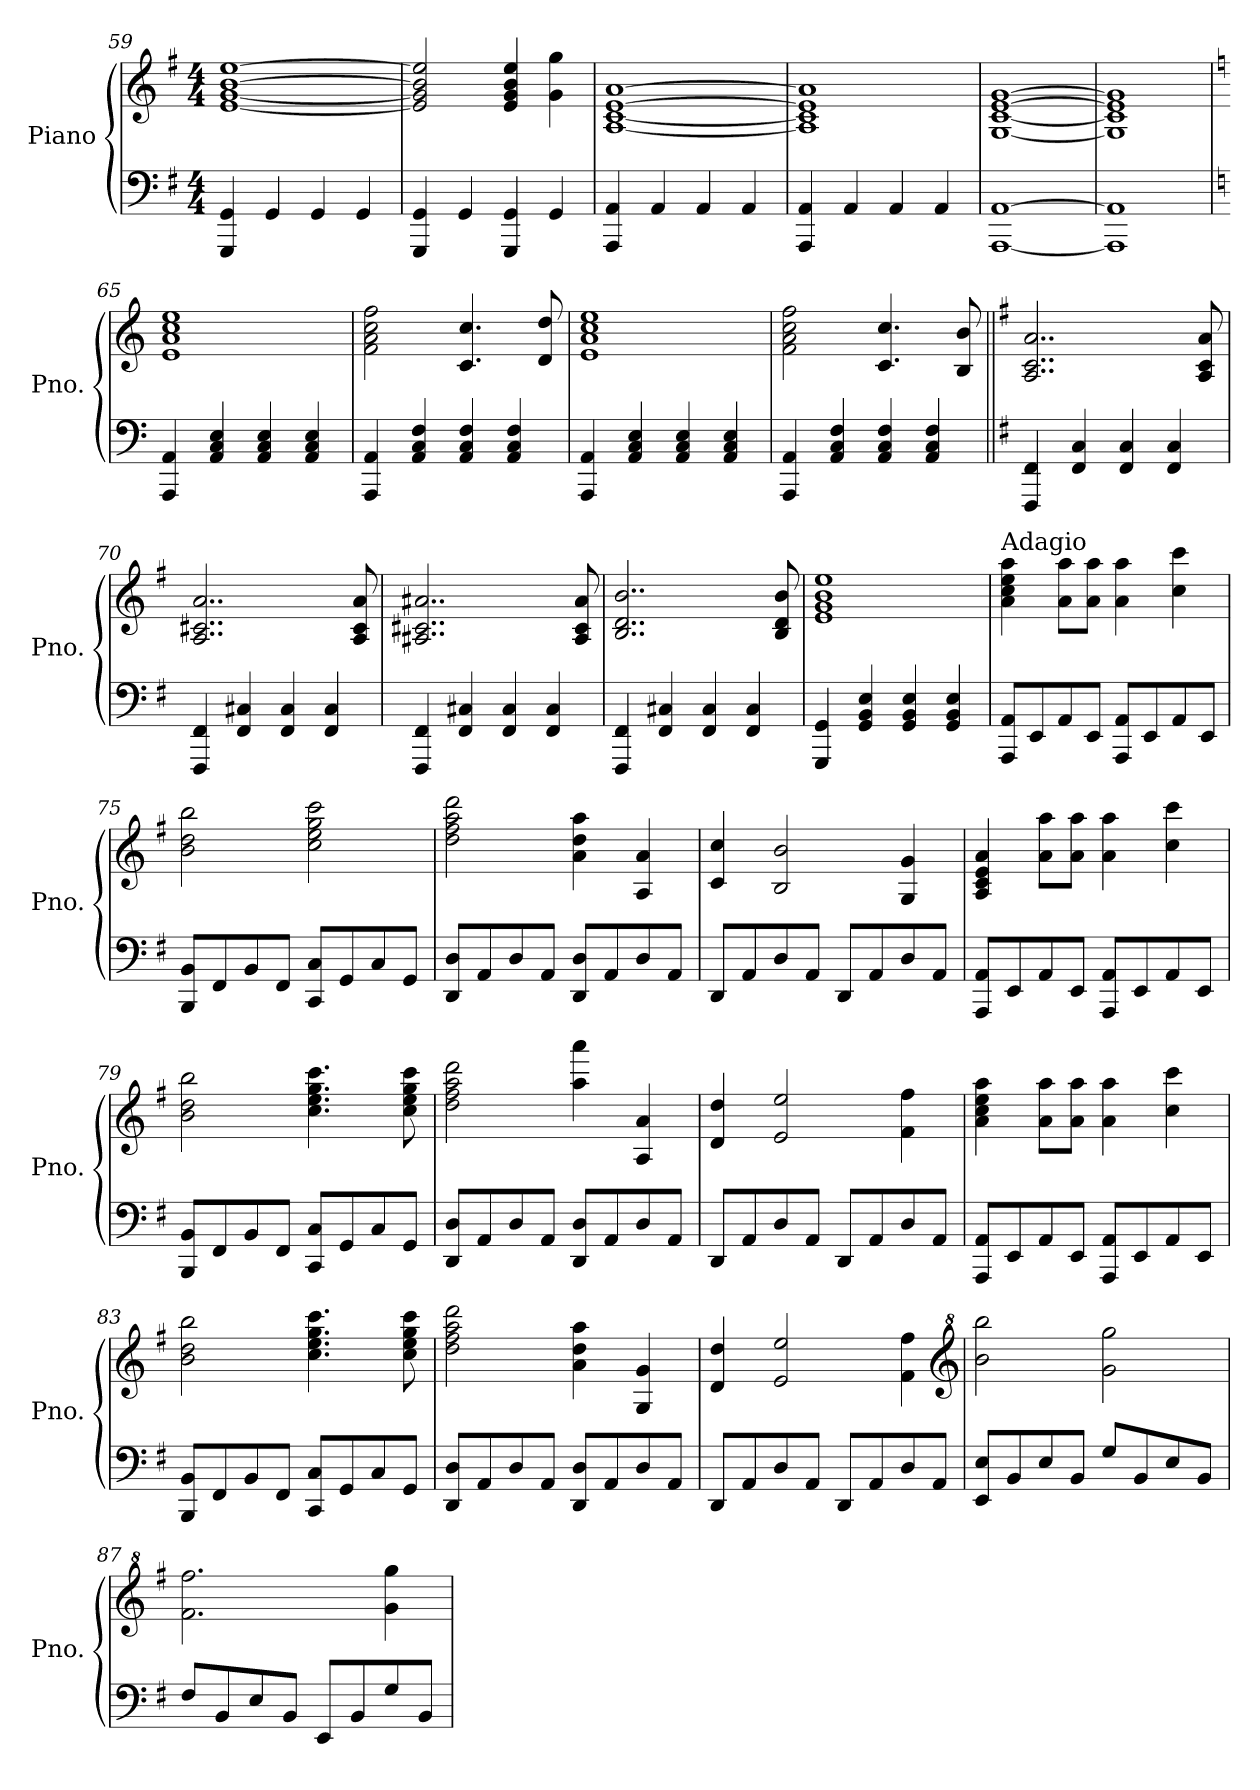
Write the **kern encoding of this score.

**kern	**kern
*part1	*part1
*staff2	*staff1
*I"Piano	*
*I'Pno.	*
*clefF4	*clefG2
*k[f#]	*k[f#]
*G:	*G:
*M4/4	*M4/4
=59	=59
4GGG/ 4GG/	[1e [1g [1b [1ee
4GG/	.
4GG/	.
4GG/	.
!!LO:LB:g=z
=60	=60
4GGG/ 4GG/	2e/] 2g/] 2b/] 2ee/]
4GG/	.
4GGG/ 4GG/	4e/ 4g/ 4b/ 4ee/
4GG/	4g\ 4gg\
=61	=61
4AAA/ 4AA/	[1A [1c [1e [1a
4AA/	.
4AA/	.
4AA/	.
=62	=62
4AAA/ 4AA/	1A] 1c] 1e] 1a]
4AA/	.
4AA/	.
4AA/	.
=63	=63
[1AAA [1AA	[1G [1c [1e [1g
=64	=64
1AAA] 1AA]	1G] 1c] 1e] 1g]
=65	=65
*k[]	*k[]
*C:	*C:
4AAA/ 4AA/	1e 1a 1cc 1ee
4AA/ 4C/ 4E/	.
4AA/ 4C/ 4E/	.
4AA/ 4C/ 4E/	.
=66	=66
4AAA/ 4AA/	2f\ 2a\ 2cc\ 2ff\
4AA/ 4C/ 4F/	.
4AA/ 4C/ 4F/	4.c/ 4.cc/
4AA/ 4C/ 4F/	.
.	8d/ 8dd/
=67	=67
4AAA/ 4AA/	1e 1a 1cc 1ee
4AA/ 4C/ 4E/	.
4AA/ 4C/ 4E/	.
4AA/ 4C/ 4E/	.
=68	=68
4AAA/ 4AA/	2f\ 2a\ 2cc\ 2ff\
4AA/ 4C/ 4F/	.
4AA/ 4C/ 4F/	4.c/ 4.cc/
4AA/ 4C/ 4F/	.
.	8B/ 8b/
!!LO:PB:g=z
=69||	=69||
*k[f#]	*k[f#]
*G:	*G:
4FFF#/ 4FF#/	2..A/ 2..c/ 2..a/
4FF#/ 4C/	.
4FF#/ 4C/	.
4FF#/ 4C/	.
.	8A/ 8c/ 8a/
=70	=70
4FFF#/ 4FF#/	2..A/ 2..c#X/ 2..a/
4FF#/ 4C#X/	.
4FF#/ 4C#/	.
4FF#/ 4C#/	.
.	8A/ 8c#/ 8a/
=71	=71
4FFF#/ 4FF#/	2..A#X/ 2..c#X/ 2..a#X/
4FF#/ 4C#X/	.
4FF#/ 4C#/	.
4FF#/ 4C#/	.
.	8A#/ 8c#/ 8a#/
=72	=72
4FFF#/ 4FF#/	2..B/ 2..d/ 2..b/
4FF#/ 4C#X/	.
4FF#/ 4C#/	.
4FF#/ 4C#/	.
.	8B/ 8d/ 8b/
=73	=73
4GGG/ 4GG/	1e 1g 1b 1ee
4GG/ 4BB/ 4E/	.
4GG/ 4BB/ 4E/	.
4GG/ 4BB/ 4E/	.
=74	=74
!!LO:REH:place=s1:a:t=C
!	!LO:TX:a:t=Adagio
8AAA/ 8AA/L	4a\ 4cc\ 4ee\ 4aa\
8EE/	.
8AA/	8a\ 8aa\L
8EE/J	8a\ 8aa\J
8AAA/ 8AA/L	4a\ 4aa\
8EE/	.
8AA/	4cc\ 4ccc\
8EE/J	.
!!LO:LB:g=z
=75	=75
8BBB/ 8BB/L	2b\ 2dd\ 2bb\
8FF#/	.
8BB/	.
8FF#/J	.
8CC/ 8C/L	2cc\ 2ee\ 2gg\ 2ccc\
8GG/	.
8C/	.
8GG/J	.
=76	=76
8DD/ 8D/L	2dd\ 2ff#\ 2aa\ 2ddd\
8AA/	.
8D/	.
8AA/J	.
8DD/ 8D/L	4a\ 4dd\ 4aa\
8AA/	.
8D/	4A/ 4a/
8AA/J	.
=77	=77
8DD/L	4c/ 4cc/
8AA/	.
8D/	2B/ 2b/
8AA/J	.
8DD/L	.
8AA/	.
8D/	4G/ 4g/
8AA/J	.
=78	=78
8AAA/ 8AA/L	4A/ 4c/ 4e/ 4a/
8EE/	.
8AA/	8a\ 8aa\L
8EE/J	8a\ 8aa\J
8AAA/ 8AA/L	4a\ 4aa\
8EE/	.
8AA/	4cc\ 4ccc\
8EE/J	.
!!LO:LB:g=z
=79	=79
8BBB/ 8BB/L	2b\ 2dd\ 2bb\
8FF#/	.
8BB/	.
8FF#/J	.
8CC/ 8C/L	4.cc\ 4.ee\ 4.gg\ 4.ccc\
8GG/	.
8C/	.
8GG/J	8cc\ 8ee\ 8gg\ 8ccc\
=80	=80
8DD/ 8D/L	2dd\ 2ff#\ 2aa\ 2ddd\
8AA/	.
8D/	.
8AA/J	.
8DD/ 8D/L	4aa\ 4aaa\
8AA/	.
8D/	4A/ 4a/
8AA/J	.
=81	=81
8DD/L	4d/ 4dd/
8AA/	.
8D/	2e/ 2ee/
8AA/J	.
8DD/L	.
8AA/	.
8D/	4f#\ 4ff#\
8AA/J	.
=82	=82
8AAA/ 8AA/L	4a\ 4cc\ 4ee\ 4aa\
8EE/	.
8AA/	8a\ 8aa\L
8EE/J	8a\ 8aa\J
8AAA/ 8AA/L	4a\ 4aa\
8EE/	.
8AA/	4cc\ 4ccc\
8EE/J	.
!!LO:LB:g=z
=83	=83
8BBB/ 8BB/L	2b\ 2dd\ 2bb\
8FF#/	.
8BB/	.
8FF#/J	.
8CC/ 8C/L	4.cc\ 4.ee\ 4.gg\ 4.ccc\
8GG/	.
8C/	.
8GG/J	8cc\ 8ee\ 8gg\ 8ccc\
=84	=84
8DD/ 8D/L	2dd\ 2ff#\ 2aa\ 2ddd\
8AA/	.
8D/	.
8AA/J	.
8DD/ 8D/L	4a\ 4dd\ 4aa\
8AA/	.
8D/	4G/ 4g/
8AA/J	.
=85	=85
8DD/L	4d/ 4dd/
8AA/	.
8D/	2e/ 2ee/
8AA/J	.
8DD/L	.
8AA/	.
8D/	4f#\ 4ff#\
8AA/J	.
*	*clefG^2
=86	=86
8EE/ 8E/L	2bb\ 2bbb\
8BB/	.
8E/	.
8BB/J	.
8G/L	2gg\ 2ggg\
8BB/	.
8E/	.
8BB/J	.
!!LO:LB:g=z
=87	=87
8F#/L	2.ff#\ 2.fff#\
8BB/	.
8E/	.
8BB/J	.
8EE/L	.
8BB/	.
8G/	4gg\ 4ggg\
8BB/J	.
=	=
*-	*-
